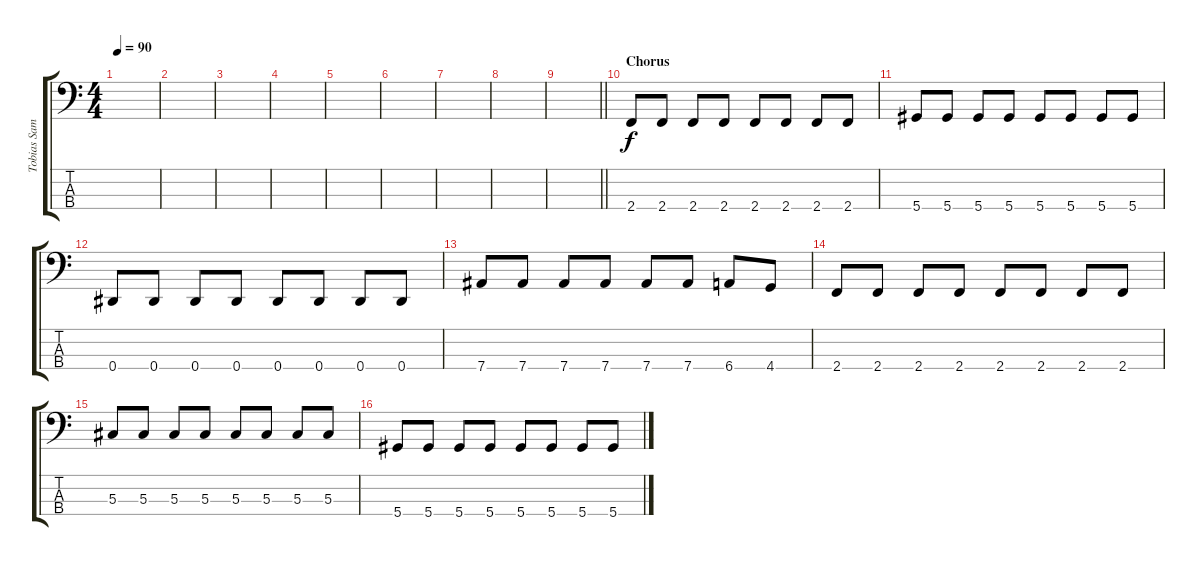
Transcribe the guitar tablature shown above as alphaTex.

\track ("Tobias Sammet (Bass)" "Tobias Sam") {instrument electricbassfinger}
\staff {score tabs}
\tuning (Gb2 Db2 Ab1 Eb1) {hide}
\ts (4 4)
\tempo 90
\clef f4
\ks c
|
|
|
|
|
|
|
|
\barLineRight lightlight
|
\section ("" "Chorus")
2.4.8 2.4.8 2.4.8 2.4.8 2.4.8 2.4.8 2.4.8 2.4.8 |
5.4.8 5.4.8 5.4.8 5.4.8 5.4.8 5.4.8 5.4.8 5.4.8 |
0.4.8 0.4.8 0.4.8 0.4.8 0.4.8 0.4.8 0.4.8 0.4.8 |
7.4.8 7.4.8 7.4.8 7.4.8 7.4.8 7.4.8 6.4.8 4.4.8 |
2.4.8 2.4.8 2.4.8 2.4.8 2.4.8 2.4.8 2.4.8 2.4.8 |
5.3.8 5.3.8 5.3.8 5.3.8 5.3.8 5.3.8 5.3.8 5.3.8 |
5.4.8 5.4.8 5.4.8 5.4.8 5.4.8 5.4.8 5.4.8 5.4.8
